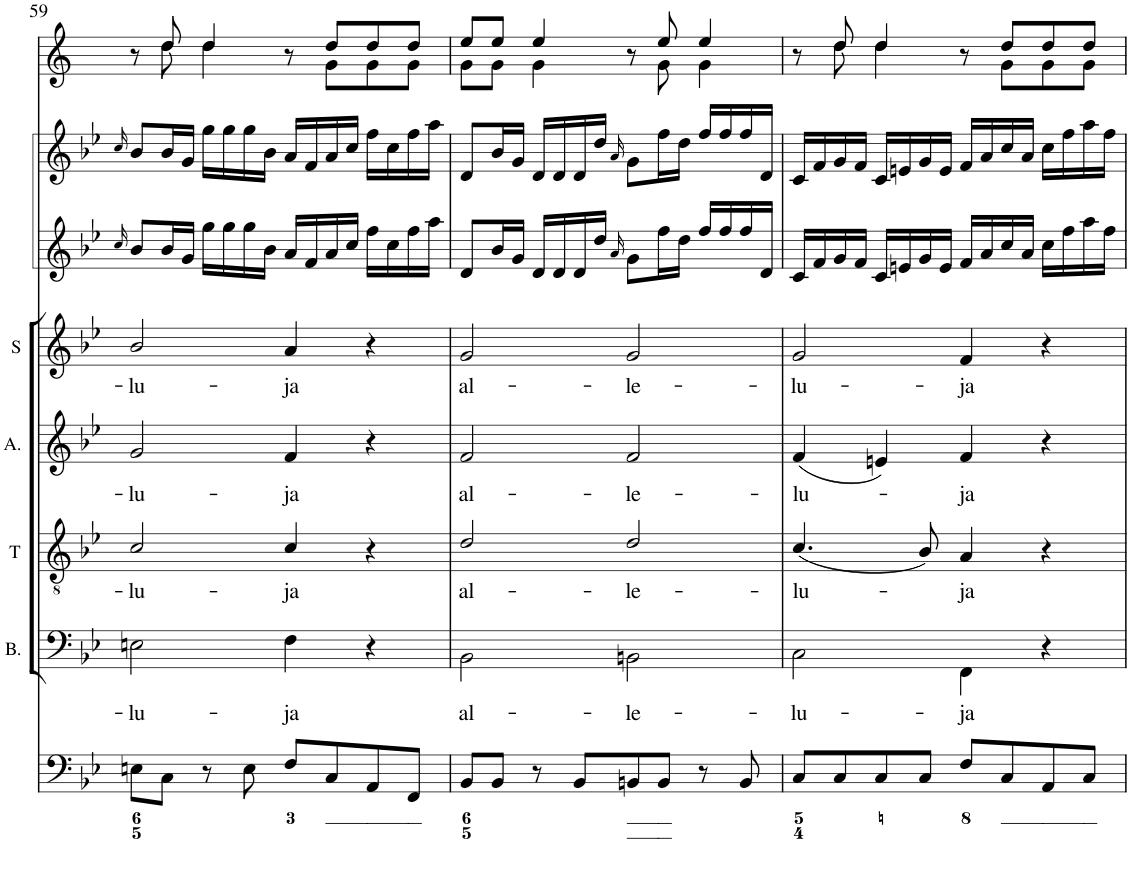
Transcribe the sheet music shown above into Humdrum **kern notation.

**kern	**kern	**text	**kern	**text	**kern	**text	**kern	**text	**kern	**kern	**kern
*part8	*part7	*part7	*part6	*part6	*part5	*part5	*part4	*part4	*part3	*part2	*part1
*staff8	*staff7	*staff7	*staff6	*staff6	*staff5	*staff5	*staff4	*staff4	*staff3	*staff2	*staff1
*I"Organ	*I"Basse	*	*I"Tenor	*	*I"Alto	*	*I"Soprane	*	*I"Violino 2	*I"Violino 1	*I"Clarini in B[b]
*	*I'B.	*	*I'T	*	*I'A.	*	*I'S	*	*I'Vln	*I'Vln	*
!!LO:PB:g=z
*clefF4	*clefF4	*	*clefGv2	*	*clefG2	*	*clefG2	*	*clefG2	*clefG2	*clefG2
*	*	*	*	*	*	*	*	*	*	*	*Trd1c2
*k[b-e-]	*k[b-e-]	*	*k[b-e-]	*	*k[b-e-]	*	*k[b-e-]	*	*k[b-e-]	*k[b-e-]	*k[]
*M4/4	*M4/4	*	*M4/4	*	*M4/4	*	*M4/4	*	*M4/4	*M4/4	*M4/4
*met(c)	*met(c)	*	*met(c)	*	*met(c)	*	*met(c)	*	*met(c)	*met(c)	*met(c)
=59	=59	=59	=59	=59	=59	=59	=59	=59	=59	=59	=59
.	.	.	.	.	.	.	.	.	16qcc/	16qcc/	.
!	!	!LO:LY:b	!	!LO:LY:b	!	!LO:LY:b	!	!LO:LY:b	!	!	!
*	*	*	*	*	*	*	*	*	*	*	*^
8En\L	2En\	-lu-	2c/	-lu-	2g/	-lu-	2b-/	-lu-	8b-/L	8b-/L	8r	8ryy
8C\J	.	.	.	.	.	.	.	.	16b-/L	16b-/L	8dd/	8dd\
.	.	.	.	.	.	.	.	.	16g/JJ	16g/JJ	.	.
8r	.	.	.	.	.	.	.	.	16gg\LL	16gg\LL	4dd/	4dd\
.	.	.	.	.	.	.	.	.	16gg\	16gg\	.	.
8E\	.	.	.	.	.	.	.	.	16gg\	16gg\	.	.
.	.	.	.	.	.	.	.	.	16b-\JJ	16b-\JJ	.	.
!	!	!LO:LY:b	!	!LO:LY:b	!	!LO:LY:b	!	!LO:LY:b	!	!	!	!
8F/L	4F\	-ja	4c/	-ja	4f/	-ja	4a/	-ja	16a/LL	16a/LL	8r	8ryy
.	.	.	.	.	.	.	.	.	16f/	16f/	.	.
8C/	.	.	.	.	.	.	.	.	16a/	16a/	8dd/L	8g\L
.	.	.	.	.	.	.	.	.	16cc/JJ	16cc/JJ	.	.
8AA/	4r	.	4r	.	4r	.	4r	.	16ff\LL	16ff\LL	8dd/	8g\
.	.	.	.	.	.	.	.	.	16cc\	16cc\	.	.
8FF/J	.	.	.	.	.	.	.	.	16ff\	16ff\	8dd/J	8g\J
.	.	.	.	.	.	.	.	.	16aa\JJ	16aa\JJ	.	.
=60	=60	=60	=60	=60	=60	=60	=60	=60	=60	=60	=60	=60
!	!	!LO:LY:b	!	!LO:LY:b	!	!LO:LY:b	!	!LO:LY:b	!	!	!	!
8BB-/L	2BB-\	al-	2d/	al-	2f/	al-	2g/	al-	8d/L	8d/L	8ee/L	8g\L
8BB-/J	.	.	.	.	.	.	.	.	16b-/L	16b-/L	8ee/J	8g\J
.	.	.	.	.	.	.	.	.	16g/JJ	16g/JJ	.	.
8r	.	.	.	.	.	.	.	.	16d/LL	16d/LL	4ee/	4g\
.	.	.	.	.	.	.	.	.	16d/	16d/	.	.
8BB-/L	.	.	.	.	.	.	.	.	16d/	16d/	.	.
.	.	.	.	.	.	.	.	.	16dd/JJ	16dd/JJ	.	.
.	.	.	.	.	.	.	.	.	16qa/	16qa/	.	.
!	!	!LO:LY:b	!	!LO:LY:b	!	!LO:LY:b	!	!LO:LY:b	!	!	!	!
8BBn/	2BBn\	-le-	2d/	-le-	2f/	-le-	2g/	-le-	8g\L	8g\L	8r	8ryy
8BB/J	.	.	.	.	.	.	.	.	16ff\L	16ff\L	8ee/	8g\
.	.	.	.	.	.	.	.	.	16dd\JJ	16dd\JJ	.	.
8r	.	.	.	.	.	.	.	.	16ff/LL	16ff/LL	4ee/	4g\
.	.	.	.	.	.	.	.	.	16ff/	16ff/	.	.
8BB/	.	.	.	.	.	.	.	.	16ff/	16ff/	.	.
.	.	.	.	.	.	.	.	.	16d/JJ	16d/JJ	.	.
=61	=61	=61	=61	=61	=61	=61	=61	=61	=61	=61	=61	=61
!	!	!LO:LY:b	!	!LO:LY:b	!	!LO:LY:b	!	!LO:LY:b	!	!	!	!
8C/L	2C\	-lu-	(4.c/	-lu-	(4f/	-lu-	2g/	-lu-	16c/LL	16c/LL	8r	8ryy
.	.	.	.	.	.	.	.	.	16f/	16f/	.	.
8C/	.	.	.	.	.	.	.	.	16g/	16g/	8dd/	8dd\
.	.	.	.	.	.	.	.	.	16f/JJ	16f/JJ	.	.
8C/	.	.	.	.	4en/)	.	.	.	16c/LL	16c/LL	4dd/	4dd\
.	.	.	.	.	.	.	.	.	16en/	16en/	.	.
8C/J	.	.	8B-/)	.	.	.	.	.	16g/	16g/	.	.
.	.	.	.	.	.	.	.	.	16e/JJ	16e/JJ	.	.
!	!	!LO:LY:b	!	!LO:LY:b	!	!LO:LY:b	!	!LO:LY:b	!	!	!	!
8F/L	4FF\	-ja	4A/	-ja	4f/	-ja	4f/	-ja	16f/LL	16f/LL	8r	8ryy
.	.	.	.	.	.	.	.	.	16a/	16a/	.	.
8C/	.	.	.	.	.	.	.	.	16cc/	16cc/	8dd/L	8g\L
.	.	.	.	.	.	.	.	.	16a/JJ	16a/JJ	.	.
8AA/	4r	.	4r	.	4r	.	4r	.	16cc\LL	16cc\LL	8dd/	8g\
.	.	.	.	.	.	.	.	.	16ff\	16ff\	.	.
8C/J	.	.	.	.	.	.	.	.	16aa\	16aa\	8dd/J	8g\J
.	.	.	.	.	.	.	.	.	16ff\JJ	16ff\JJ	.	.
*	*	*	*	*	*	*	*	*	*	*	*v	*v
=	=	=	=	=	=	=	=	=	=	=	=
*-	*-	*-	*-	*-	*-	*-	*-	*-	*-	*-	*-
